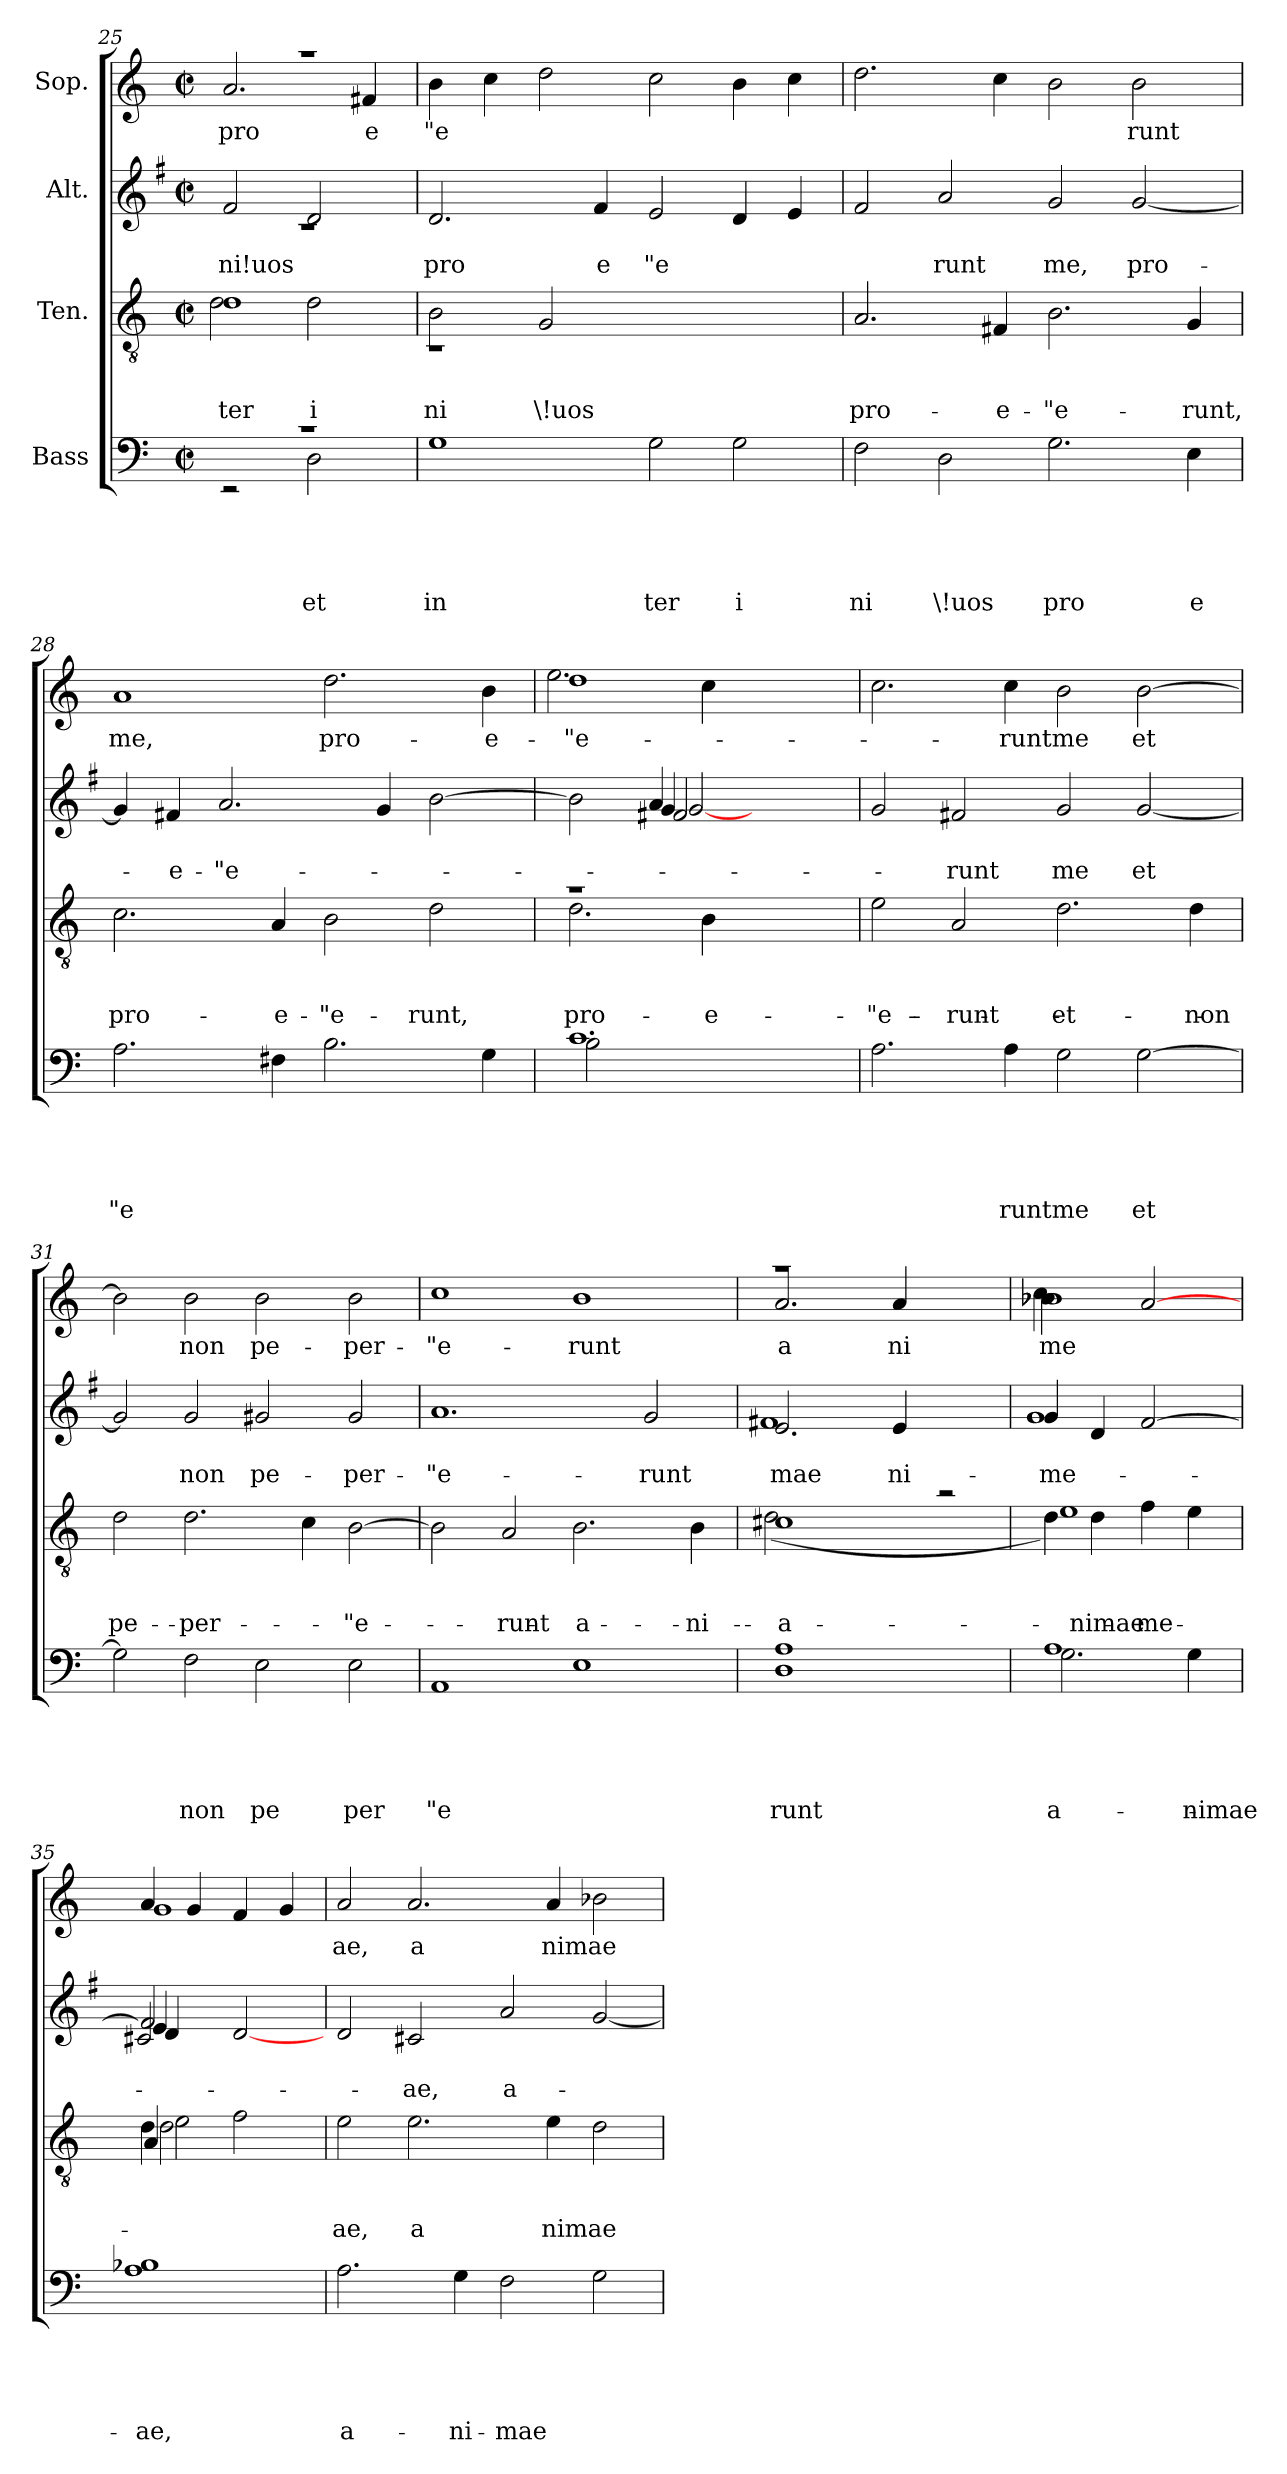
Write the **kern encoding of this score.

**kern	**text	**text	**text	**text	**text	**kern	**text	**text	**text	**kern	**text	**text	**kern	**text
*part4	*part4	*part4	*part4	*part4	*part4	*part3	*part3	*part3	*part3	*part2	*part2	*part2	*part1	*part1
*staff4	*staff4	*staff4	*staff4	*staff4	*staff4	*staff3	*staff3	*staff3	*staff3	*staff2	*staff2	*staff2	*staff1	*staff1
*I"Bass	*	*	*	*	*	*I"Ten.	*	*	*	*I"Alt.	*	*	*I"Sop.	*
*clefF4	*	*	*	*	*	*clefGv2	*	*	*	*clefG2	*	*	*clefG2	*
*	*	*	*	*	*	*	*	*	*	*ITrd-3c-5	*	*	*	*
*k[]	*	*	*	*	*	*k[]	*	*	*	*k[]	*	*	*k[]	*
*C:	*	*	*	*	*	*C:	*	*	*	*C:	*	*	*C:	*
*M2/2	*	*	*	*	*	*M2/2	*	*	*	*M2/2	*	*	*M2/2	*
*met(c|)	*	*	*	*	*	*met(c|)	*	*	*	*met(c|)	*	*	*met(c|)	*
=25	=25	=25	=25	=25	=25	=25	=25	=25	=25	=25	=25	=25	=25	=25
*^	*	*	*	*	*	*	*	*	*	*	*	*	*	*
!	!	!	!	!	!	!	!	!	!	!LO:LY:b	!	!	!	!	!
*	*	*	*	*	*	*	*^	*	*	*	*	*	*	*	*
!	!	!	!	!	!	!	!	!	!	!	!LO:LY:b	!	!	!LO:LY:b	!	!LO:LY:b
*	*	*	*	*	*	*	*	*	*	*	*	*^	*	*	*^	*
1rc	2rEE	.	.	.	.	.	1d	2d\	.	.	ter	2b/	1rc	.	ni!uos	1raa	2.a/	pro
!	!	!	!	!	!	!LO:LY:b	!	!	!	!	!LO:LY:b	!	!	!	!	!	!	!
.	2D\	.	.	.	.	et	.	2d\	.	.	i	2g/	.	.	.	.	.	.
!	!	!	!	!	!	!	!	!	!	!	!	!	!	!	!	!	!	!LO:LY:b
.	.	.	.	.	.	.	.	.	.	.	.	.	.	.	.	.	4f#X/	e
*v	*v	*	*	*	*	*	*	*	*	*	*	*v	*v	*	*	*	*	*
=26	=26	=26	=26	=26	=26	=26	=26	=26	=26	=26	=26	=26	=26	=26	=26	=26
!	!	!	!	!	!LO:LY:b	!	!LO:N:vis=1	!	!	!LO:LY:b	!	!	!LO:LY:b	!	!	!LO:LY:b
*	*	*	*	*	*	*	*	*	*	*	*	*	*	*v	*v	*
1G	.	.	.	.	in	2B\	0rC	.	.	ni	2.g/	.	pro	4b\	"e
.	.	.	.	.	.	.	.	.	.	.	.	.	.	4cc\	.
!	!	!	!	!	!	!	!	!	!	!LO:LY:b	!	!	!	!	!
.	.	.	.	.	.	2G/	.	.	.	\!uos	.	.	.	2dd\	.
!	!	!	!	!	!	!	!	!	!	!	!	!	!LO:LY:b	!	!
.	.	.	.	.	.	.	.	.	.	.	4b/	.	e	.	.
!	!	!	!	!	!LO:LY:b	!	!	!	!	!	!	!	!LO:LY:b	!	!
2G\	.	.	.	.	ter	1ryy	.	.	.	.	2a/	.	"e	2cc\	.
!	!	!	!	!	!LO:LY:b	!	!	!	!	!	!	!	!	!	!
2G\	.	.	.	.	i	.	.	.	.	.	4g/	.	.	4b\	.
.	.	.	.	.	.	.	.	.	.	.	4a/	.	.	4cc\	.
*	*	*	*	*	*	*v	*v	*	*	*	*	*	*	*	*
!!LO:PB:g=z
=27	=27	=27	=27	=27	=27	=27	=27	=27	=27	=27	=27	=27	=27	=27
!	!	!	!	!	!LO:LY:b	!	!	!	!LO:LY:b	!	!	!	!	!
2F\	.	.	.	.	ni	2.A/	.	.	pro-	2b/	.	.	2.dd\	.
!	!	!	!	!	!LO:LY:b	!	!	!	!	!	!	!LO:LY:b	!	!
2D\	.	.	.	.	\!uos	.	.	.	.	2dd/	.	runt	.	.
!	!	!	!	!	!	!	!	!	!LO:LY:b	!	!	!	!	!
.	.	.	.	.	.	4F#X/	.	.	-e-	.	.	.	4cc\	.
!	!	!	!	!	!LO:LY:b	!	!	!	!LO:LY:b	!	!	!LO:LY:b	!	!
2.G\	.	.	.	.	pro	2.B\	.	.	-"e-	2cc/	.	me,	2b\	.
!	!	!	!	!	!	!	!	!	!	!	!	!LO:LY:b	!	!LO:LY:b
.	.	.	.	.	.	.	.	.	.	[<2cc/	.	pro-	2b\	runt
!	!	!	!	!	!LO:LY:b	!	!	!	!LO:LY:b	!	!	!	!	!
4E\	.	.	.	.	e	4G/	.	.	-runt,	.	.	.	.	.
=28	=28	=28	=28	=28	=28	=28	=28	=28	=28	=28	=28	=28	=28	=28
!	!	!	!	!	!LO:LY:b	!	!	!	!LO:LY:b	!	!	!	!	!LO:LY:b
2.A\	.	.	.	.	"e	2.c\	.	.	pro-	4cc/]	.	.	1a	me,
!	!	!	!	!	!	!	!	!	!	!	!	!LO:LY:b	!	!
.	.	.	.	.	.	.	.	.	.	4bn/	.	-e-	.	.
!	!	!	!	!	!	!	!	!	!	!	!	!LO:LY:b	!	!
.	.	.	.	.	.	.	.	.	.	2.dd/	.	-"e-	.	.
!	!	!	!	!	!	!	!	!	!LO:LY:b	!	!	!	!	!
4F#X\	.	.	.	.	.	4A/	.	.	-e-	.	.	.	.	.
!	!	!	!	!	!	!	!	!	!LO:LY:b	!	!	!	!	!LO:LY:b
2.B\	.	.	.	.	.	2B\	.	.	-"e-	.	.	.	2.dd\	pro-
.	.	.	.	.	.	.	.	.	.	4cc/	.	.	.	.
!	!	!	!	!	!	!	!	!	!LO:LY:b	!	!	!	!	!
.	.	.	.	.	.	2d\	.	.	-runt,	[>2ee\	.	.	.	.
!	!	!	!	!	!	!	!	!	!	!	!	!	!	!LO:LY:b
4G\	.	.	.	.	.	.	.	.	.	.	.	.	4b\	-e-
=29	=29	=29	=29	=29	=29	=29	=29	=29	=29	=29	=29	=29	=29	=29
*^	*	*	*	*	*	*^	*	*	*	*	*	*	*	*
!	!	!	!	!	!	!	!	!	!	!	!LO:LY:b	!	!	!	!	!LO:LY:b
*	*	*	*	*	*	*	*	*	*	*	*	*^	*	*	*^	*
*	*	*	*	*	*	*	*	*	*	*	*	*	*^	*	*	*	*	*
*	*	*	*	*	*	*	*	*	*	*	*	*	*	*^	*	*	*	*	*
1.c	2B\	.	.	.	.	.	1ra	2.d\	.	.	pro-	2ee\]	2ryy	2ryy	2ryy	.	.	1dd	2.ee\	-"e-
.	1ryy	.	.	.	.	.	.	.	.	.	.	4dd/	4cc/	2bn/	[<2cc/	.	.	.	.	.
!	!	!	!	!	!	!	!	!	!	!	!LO:LY:b	!	!	!	!	!	!	!	!	!
.	.	.	.	.	.	.	.	4B\	.	.	-e-	2ryy	2ryy	.	.	.	.	.	4cc\	.
.	.	.	.	.	.	.	2ryy	2ryy	.	.	.	.	.	2ryy	2ryy	.	.	2ryy	2ryy	.
.	.	.	.	.	.	.	.	.	.	.	.	4ryy	4ryy	.	.	.	.	.	.	.
*v	*v	*	*	*	*	*	*	*	*	*	*	*	*v	*v	*v	*	*	*v	*v	*
*	*	*	*	*	*	*v	*v	*	*	*	*	*	*	*	*	*
=30	=30	=30	=30	=30	=30	=30	=30	=30	=30	=30	=30	=30	=30	=30	=30
!	!	!	!	!	!	!	!	!	!LO:LY:b	!	!	!	!	!	!
*	*	*	*	*	*	*	*	*	*	*v	*v	*	*	*	*
2.A\	.	.	.	.	.	2e\	.	.	-"e-	2cc/	.	.	2.cc\	.
!	!	!	!	!	!	!	!	!	!LO:LY:b	!	!	!LO:LY:b	!	!
.	.	.	.	.	.	2A/	.	.	-runt	2bn/	.	-runt	.	.
!	!	!	!	!	!LO:LY:b	!	!	!	!	!	!	!	!	!LO:LY:b
4A\	.	.	.	.	runtme	.	.	.	.	.	.	.	4cc\	-runtme
!	!	!	!	!	!	!	!	!	!LO:LY:b	!	!	!LO:LY:b	!	!
2G\	.	.	.	.	.	2.d\	.	.	et	2cc/	.	me	2b\	.
!	!	!	!	!	!LO:LY:b	!	!	!	!	!	!	!LO:LY:b	!	!LO:LY:b
[>2G\	.	.	.	.	et	.	.	.	.	[<2cc/	.	et	[>2b\	et
!	!	!	!	!	!	!	!	!	!LO:LY:b	!	!	!	!	!
.	.	.	.	.	.	4d\	.	.	non	.	.	.	.	.
=31	=31	=31	=31	=31	=31	=31	=31	=31	=31	=31	=31	=31	=31	=31
!	!	!	!	!	!	!	!	!	!LO:LY:b	!	!	!	!	!
2G\]	.	.	.	.	.	2d\	.	.	pe-	2cc/]	.	.	2b\]	.
!	!	!	!	!	!LO:LY:b	!	!	!	!LO:LY:b	!	!	!LO:LY:b	!	!LO:LY:b
2F\	.	.	.	.	non	2.d\	.	.	-per-	2cc/	.	non	2b\	non
!	!	!	!	!	!LO:LY:b	!	!	!	!	!	!	!LO:LY:b	!	!LO:LY:b
2E\	.	.	.	.	pe	.	.	.	.	2cc#X/	.	pe-	2b\	pe-
.	.	.	.	.	.	4c\	.	.	.	.	.	.	.	.
!	!	!	!	!	!LO:LY:b	!	!	!	!LO:LY:b	!	!	!LO:LY:b	!	!LO:LY:b
2E\	.	.	.	.	per	[>2B\	.	.	-"e-	2cc#/	.	-per-	2b\	-per-
=32	=32	=32	=32	=32	=32	=32	=32	=32	=32	=32	=32	=32	=32	=32
!	!	!	!	!	!LO:LY:b	!	!	!	!	!	!	!LO:LY:b	!	!LO:LY:b
1AA	.	.	.	.	"e	2B\]	.	.	.	1.dd	.	-"e-	1cc	-"e-
!	!	!	!	!	!	!	!	!	!LO:LY:b	!	!	!	!	!
.	.	.	.	.	.	2A/	.	.	-runt	.	.	.	.	.
!	!	!	!	!	!	!	!	!	!LO:LY:b	!	!	!	!	!LO:LY:b
1E	.	.	.	.	.	2.B\	.	.	a-	.	.	.	1b	-runt
!	!	!	!	!	!	!	!	!	!	!	!	!LO:LY:b	!	!
.	.	.	.	.	.	.	.	.	.	2cc/	.	-runt	.	.
!	!	!	!	!	!	!	!	!	!LO:LY:b	!	!	!	!	!
.	.	.	.	.	.	4B\	.	.	-ni-	.	.	.	.	.
!!LO:LB:g=z
=33	=33	=33	=33	=33	=33	=33	=33	=33	=33	=33	=33	=33	=33	=33
!	!	!	!	!	!LO:LY:b	!	!	!	!LO:LY:b	!	!	!	!	!
*	*	*	*	*	*	*^	*	*	*	*	*	*	*	*
!	!	!	!	!	!	!	!	!	!	!LO:LY:b	!	!	!LO:LY:b	!	!
*	*	*	*	*	*	*	*	*	*	*	*^	*	*	*	*
!	!	!	!	!	!	!	!	!	!	!	!	!	!	!LO:LY:b	!	!LO:LY:b
*	*	*	*	*	*	*	*	*	*	*	*	*	*	*	*^	*
1D 1A	.	.	.	.	runt	1c#X	(>2d\	.	.	a	2.a/	1bn	.	-mae	1raa	2.a/	a
.	.	.	.	.	.	.	1ryy	.	.	.	.	.	.	.	.	.	.
!	!	!	!	!	!	!	!	!	!	!	!	!	!	!LO:LY:b	!	!	!LO:LY:b
.	.	.	.	.	.	.	.	.	.	.	4a/	.	.	-ni-	.	4a/	ni
2ryy	.	.	.	.	.	2ra	.	.	.	.	2ryy	2ryy	.	.	2ryy	2ryy	.
=34	=34	=34	=34	=34	=34	=34	=34	=34	=34	=34	=34	=34	=34	=34	=34	=34	=34
*^	*	*	*	*	*	*	*	*	*	*	*	*	*	*	*	*	*
!	!	!	!	!	!	!LO:LY:b	!	!	!	!	!	!	!	!	!LO:LY:b	!	!	!LO:LY:b
!	!	!	!	!	!	!	!	!	!	!	!	!	!	!	!	!	!	!LO:LY:b
*	*	*	*	*	*	*	*	*	*	*	*	*	*	*	*	*	*^	*
1A	2.G\	.	.	.	.	a-	4d\)	1e	.	.	.	4cc/	1cc	.	me-	1b-X	4cc\	4b-\	me
!	!	!	!	!	!	!	!	!	!	!	!LO:LY:b	!	!	!	!	!	!	!	!
.	.	.	.	.	.	.	4d\	.	.	.	nimae	4g/	.	.	.	.	2.ryy	4ryy	.
!	!	!	!	!	!	!	!	!	!	!	!LO:LY:b	!	!	!	!	!	!	!	!
.	.	.	.	.	.	.	4f\	.	.	.	me	[<2b/	.	.	.	.	.	[<2a/	.
!	!	!	!	!	!	!LO:LY:b	!	!	!	!	!	!	!	!	!	!	!	!	!
.	4G\	.	.	.	.	-nimae	4e\	.	.	.	.	.	.	.	.	.	.	.	.
*	*	*	*	*	*	*	*v	*v	*	*	*	*	*	*	*	*v	*v	*v	*
*	*	*	*	*	*	*	*	*	*	*	*v	*v	*	*	*	*
=35	=35	=35	=35	=35	=35	=35	=35	=35	=35	=35	=35	=35	=35	=35	=35
!	!	!	!	!	!	!LO:LY:b	!	!	!	!	!	!	!	!	!
*	*	*	*	*	*	*	*^	*	*	*	*^	*	*	*^	*
*	*	*	*	*	*	*	*	*^	*	*	*	*	*^	*	*	*	*	*
*v	*v	*	*	*	*	*	*	*	*^	*	*	*	*	*	*^	*	*	*	*	*
1A 1B-X	.	.	.	.	-ae,	4d\	4A/	2d\	2e\	.	.	.	2b/]	4a/	4g/	2f#X/	.	.	4a/	1g	.
.	.	.	.	.	.	2.ryy	2.ryy	.	.	.	.	.	.	2.ryy	2.ryy	.	.	.	4g/	.	.
.	.	.	.	.	.	.	.	2ryy	2f\	.	.	.	2ryy	.	.	[<2g/	.	.	4f/	.	.
.	.	.	.	.	.	.	.	.	.	.	.	.	.	.	.	.	.	.	4g/	.	.
*	*	*	*	*	*	*v	*v	*v	*v	*	*	*	*	*	*	*	*	*	*v	*v	*
*	*	*	*	*	*	*	*	*	*	*v	*v	*v	*v	*	*	*	*
=36	=36	=36	=36	=36	=36	=36	=36	=36	=36	=36	=36	=36	=36	=36
!	!	!	!	!	!LO:LY:b	!	!	!	!LO:LY:b	!	!	!	!	!LO:LY:b
2.A\	.	.	.	.	a-	2e\	.	.	ae,	2g/	.	.	2a/	ae,
!	!	!	!	!	!	!	!	!	!LO:LY:b	!	!	!LO:LY:b	!	!LO:LY:b
.	.	.	.	.	.	2.e\	.	.	a	2f#X/	.	-ae,	2.a/	a
!	!	!	!	!	!LO:LY:b	!	!	!	!	!	!	!	!	!
4G\	.	.	.	.	-ni-	.	.	.	.	.	.	.	.	.
!	!	!	!	!	!LO:LY:b	!	!	!	!	!	!	!LO:LY:b	!	!
2F\	.	.	.	.	-mae	.	.	.	.	2dd/	.	a-	.	.
!	!	!	!	!	!	!	!	!	!LO:LY:b	!	!	!	!	!LO:LY:b
.	.	.	.	.	.	4e\	.	.	nimae	.	.	.	4a/	nimae
2G\	.	.	.	.	.	2d\	.	.	.	[<2cc/	.	.	2b-X\	.
=	=	=	=	=	=	=	=	=	=	=	=	=	=	=
*-	*-	*-	*-	*-	*-	*-	*-	*-	*-	*-	*-	*-	*-	*-
